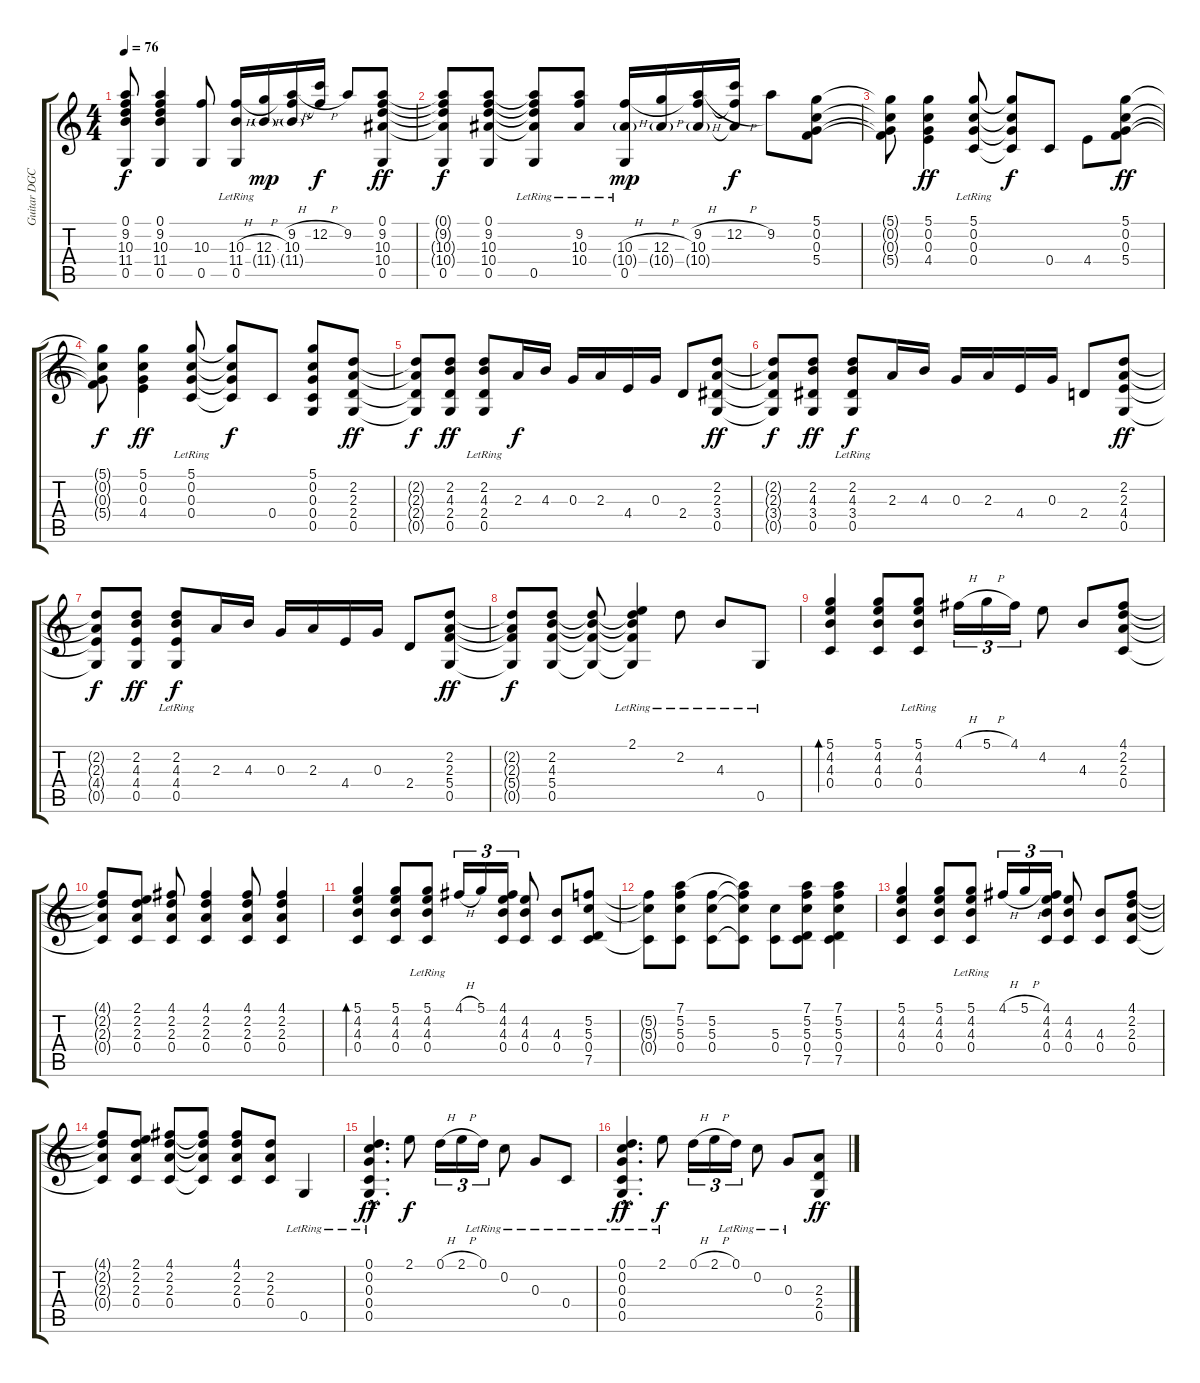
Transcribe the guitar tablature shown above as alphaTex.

\track ("Guitar DGCGCD" "Guitar DGC") {instrument acousticguitarsteel}
\staff {score tabs}
\tuning (D4 C4 G3 C3 G2 D2) {hide}
\ts (4 4)
\tempo 76
\clef g2
\ks c
(0.1{t} 9.2{t} 10.3{t} 11.4{t} 0.5{t}).8{dy f} (0.1 9.2 10.3 11.4 0.5).4 (10.3 0.5).8 (10.3{h} 11.4 0.5{lr}).16 (12.3{h} 11.4{g}).16{dy mp} (9.2{h} 10.3 11.4{g}).16 (12.2{h} 10.3{t}).16{dy f} 9.2.8 (0.1 9.2 10.3 10.4 0.5).8{dy ff} |
(0.1{t} 9.2{t} 10.3{t} 10.4{t} 0.5).8{dy f} (0.1 9.2 10.3 10.4 0.5).8 (0.1{t} 9.2{t} 10.3{t} 10.4{t} 0.5{lr}).8 (9.2{lr} 10.3{lr} 10.4{lr}).8 (10.3{h} 10.4{g} 0.5{lr}).16{dy mp} (12.3{h} 10.4{g}).16 (9.2{h} 10.3 10.4{g}).16 (12.2{h} 10.3{t} 10.4{t}).16{dy f} 9.2.8 (5.1 0.2 0.3 5.4).8 |
(5.1{t} 0.2{t} 0.3{t} 5.4{t}).8 (5.1 0.2 0.3 4.4).4{dy ff} (5.1{lr} 0.2{lr} 0.3{lr} 0.4).8 (5.1{t} 0.2{t} 0.3{t} 0.4{t}).8{dy f} 0.4.8 4.4.8 (5.1 0.2 0.3 5.4).8{dy ff} |
(5.1{t} 0.2{t} 0.3{t} 5.4{t}).8{dy f} (5.1 0.2 0.3 4.4).4{dy ff} (5.1{lr} 0.2{lr} 0.3{lr} 0.4).8 (5.1{t} 0.2{t} 0.3{t} 0.4{t}).8{dy f} 0.4.8 (5.1 0.2 0.3 0.4 0.5).8 (2.2 2.3 2.4 0.5).8{dy ff} |
(2.2{t} 2.3{t} 2.4{t} 0.5{t}).8{dy f} (2.2 4.3 2.4 0.5).8{dy ff} (2.2{lr} 4.3 2.4{lr} 0.5{lr}).8 2.3.16{dy f} 4.3.16 0.3.16 2.3.16 4.4.16 0.3.16 2.4.8 (2.2 2.3 3.4 0.5).8{dy ff} |
(2.2{t} 2.3{t} 3.4{t} 0.5{t}).8{dy f} (2.2 4.3 3.4 0.5).8{dy ff} (2.2{lr} 4.3 3.4{lr} 0.5{lr}).8{dy f} 2.3.16 4.3.16 0.3.16 2.3.16 4.4.16 0.3.16 2.4.8 (2.2 2.3 4.4 0.5).8{dy ff} |
(2.2{t} 2.3{t} 4.4{t} 0.5{t}).8{dy f} (2.2 4.3 4.4 0.5).8{dy ff} (2.2{lr} 4.3 4.4{lr} 0.5{lr}).8{dy f} 2.3.16 4.3.16 0.3.16 2.3.16 4.4.16 0.3.16 2.4.8 (2.2 2.3 5.4 0.5).8{dy ff} |
(2.2{t} 2.3{t} 5.4{t} 0.5{t}).8{dy f} (2.2 4.3 5.4 0.5).8 (2.2{t} 4.3{t} 5.4{t} 0.5{t}).8 (2.1{lr} 2.2{t} 4.3{t} 5.4{t} 0.5{t}).4 2.2{lr}.8 4.3{lr}.8 0.5{lr}.8 |
(5.1 4.2 4.3 0.4).4{bd 240} (5.1 4.2 4.3 0.4).8 (5.1 4.2{lr} 4.3{lr} 0.4{lr}).8 4.1{h}.16{tu (3 2)} 5.1{h}.16{tu (3 2)} 4.1.16{tu (3 2)} 4.2.8 4.3.8 (4.1 2.2 2.3 0.4).8 |
(4.1{t} 2.2{t} 2.3{t} 0.4{t}).8 (2.1 2.2 2.3 0.4).8 (4.1 2.2 2.3 0.4).8 (4.1 2.2 2.3 0.4).4 (4.1 2.2 2.3 0.4).8 (4.1 2.2 2.3 0.4).4 |
(5.1 4.2 4.3 0.4).4{bd 240} (5.1 4.2 4.3 0.4).8 (5.1 4.2{lr} 4.3{lr} 0.4{lr}).8 4.1{h}.16{tu (3 2)} 5.1.16{tu (3 2)} (4.1 4.2 4.3 0.4).16{tu (3 2)} (4.2 4.3 0.4).8 (4.3 0.4).8 (5.2 5.3 0.4 7.5).8 |
(5.2{t} 5.3{t} 0.4{t}).8 (7.1 5.2 5.3 0.4).8 (5.2 5.3 0.4).8 (7.1{t} 5.2{t} 5.3{t} 0.4{t}).8 (5.3 0.4).8 (7.1 5.2 5.3 0.4 7.5).8 (7.1 5.2 5.3 0.4 7.5).4 |
(5.1 4.2 4.3 0.4).4 (5.1 4.2 4.3 0.4).8 (5.1 4.2{lr} 4.3{lr} 0.4{lr}).8 4.1{h}.16{tu (3 2)} 5.1{h}.16{tu (3 2)} (4.1 4.2 4.3 0.4).16{tu (3 2)} (4.2 4.3 0.4).8 (4.3 0.4).8 (4.1 2.2 2.3 0.4).8 |
(4.1{t} 2.2{t} 2.3{t} 0.4{t}).8 (2.1 2.2 2.3 0.4).8 (4.1 2.2 2.3 0.4).8 (4.1{t} 2.2{t} 2.3{t} 0.4{t}).8 (4.1 2.2 2.3 0.4).8 (2.2 2.3 0.4).8 0.5{lr}.4 |
(0.1{hac lr} 0.2{hac lr} 0.3{hac lr} 0.4{hac lr} 0.5{hac}).4{d dy ff} 2.1.8{dy f} 0.1{h}.16{tu (3 2)} 2.1{h}.16{tu (3 2)} 0.1{lr}.16{tu (3 2)} 0.2{lr}.8 0.3{lr}.8 0.4{lr}.8 |
(0.1{hac lr} 0.2{hac lr} 0.3{hac lr} 0.4{hac lr} 0.5{hac lr}).4{d dy ff} 2.1{lr}.8{dy f} 0.1{h}.16{tu (3 2)} 2.1{h}.16{tu (3 2)} 0.1{lr}.16{tu (3 2)} 0.2{lr}.8 0.3{lr}.8 (2.3 2.4 0.5).8{dy ff}
